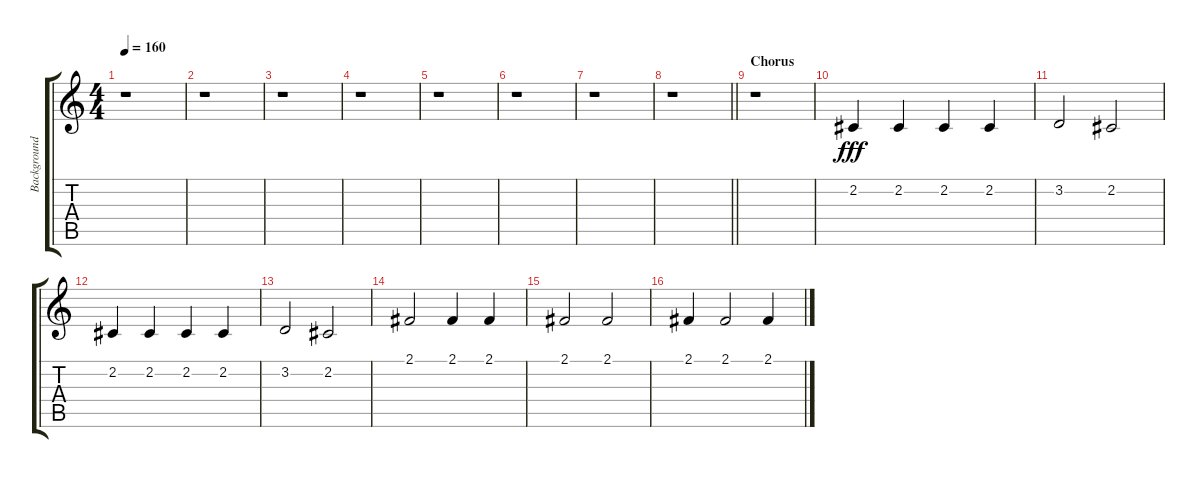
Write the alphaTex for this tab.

\track ("Background Vocals" "Background") {instrument choiraahs}
\staff {score tabs}
\tuning (E4 B3 G3 D3 A2 E2) {hide}
\ts (4 4)
\tempo 160
\clef g2
\ks c
r.1{dy fff} |
r.1 |
r.1 |
r.1 |
r.1 |
r.1 |
r.1 |
\barLineRight lightlight
r.1 |
\section ("" "Chorus")
r.1 |
2.2.4 2.2.4 2.2.4 2.2.4 |
3.2.2 2.2.2 |
2.2.4 2.2.4 2.2.4 2.2.4 |
3.2.2 2.2.2 |
2.1.2 2.1.4 2.1.4 |
2.1.2 2.1.2 |
2.1.4 2.1.2 2.1.4
